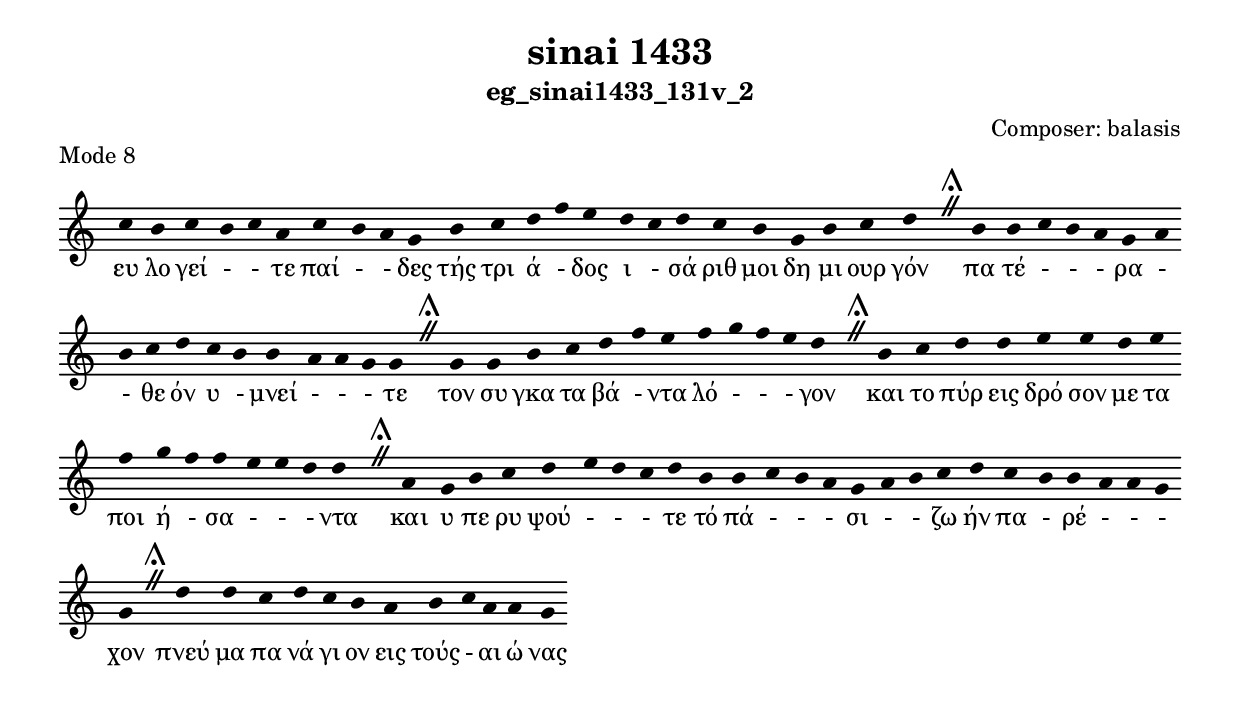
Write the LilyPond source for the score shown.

\include "gregorian.ly"

	\header {
 	  title = "sinai 1433"
	  subtitle = "eg_sinai1433_131v_2"
	  composer = "Composer: balasis"
	  piece = "Mode 8"
	}

	chant = {
	  c''4 b'4 c''4 b'4 c''4 a'4 c''4 b'4 a'4 g'4 b'4 c''4 d''4 f''4 e''4 d''4 c''4 d''4 c''4 b'4 g'4 b'4 c''4 d''4 \divisioMaior
 b'4 b'4 c''4 b'4 a'4 g'4 a'4 b'4 c''4 d''4 c''4 b'4 b'4 a'4 a'4 g'4 g'4 \divisioMaior
 g'4 g'4 b'4 c''4 d''4 f''4 e''4 f''4 g''4 f''4 e''4 d''4 \divisioMaior
 b'4 c''4 d''4 d''4 e''4 e''4 d''4 e''4 f''4 g''4 f''4 f''4 e''4 e''4 d''4 d''4 \divisioMaior
 a'4 g'4 b'4 c''4 d''4 e''4 d''4 c''4 d''4 b'4 b'4 c''4 b'4 a'4 g'4 a'4 b'4 c''4 d''4 c''4 b'4 b'4 a'4 a'4 g'4 g'4 \divisioMaior
 d''4 d''4 c''4 d''4 c''4 b'4 a'4 b'4 c''4 a'4 a'4 g'4\finalis
	}

	verba = \lyricmode {ευ λο γεί -  - τε παί -  - δες τής τρι ά - δος ι - σά ριθ μοι δη μι ουρ γόν 
πα τέ -  -  - ρα -  - θε όν υ - μνεί -  -  - τε 
τον συ γκα τα βά - ντα λό -  -  - γον 
και το πύρ εις δρό σον με τα ποι ή - σα -  -  - ντα 
και υ πε ρυ ψού -  -  - τε τό πά -  -  - σι -  - ζω ήν πα - ρέ -  -  - χον 
πνεύ μα πα νά γι ον εις τούς - αι ώ νας 
	}


	\score {
	  \new Staff <<
	  \new Voice = "melody" \chant
	  \new Lyrics = "one" \lyricsto melody \verba
	  >>
	  \layout {
	    \context {
	      \Staff
	      \remove "Time_signature_engraver"
	      \remove "Bar_engraver"
	    }
	    \context {
	      \Voice
	      \remove "Stem_engraver"
	    }
	  }
	}